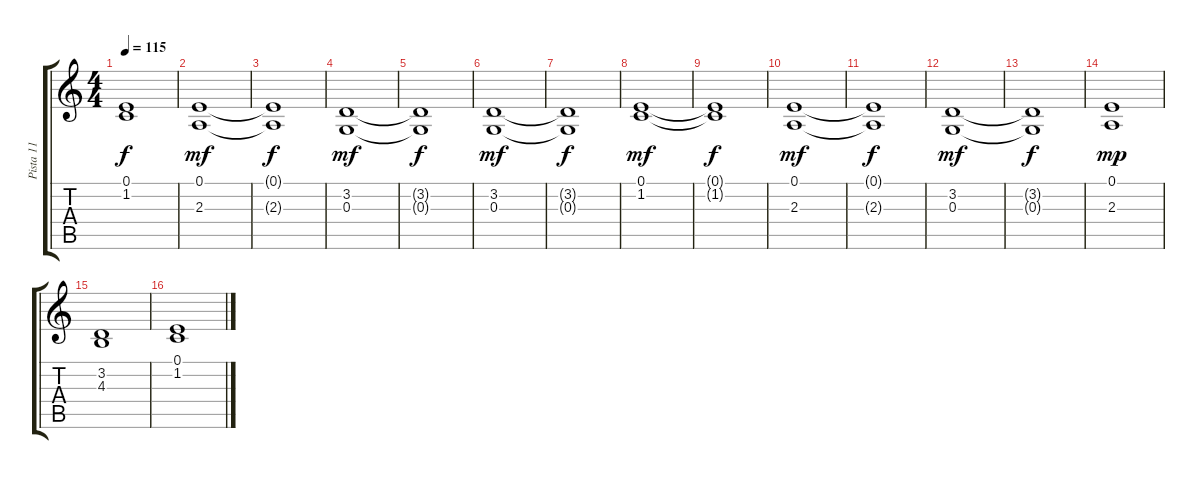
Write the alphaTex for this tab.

\track ("Pista 11" "Pista 11") {instrument pad4choir}
\staff {score tabs}
\tuning (E4 B3 G3 D3 A2 E2) {hide}
\ts (4 4)
\tempo 115
\clef g2
\ks c
(0.1{t} 1.2{t}).1{dy f} |
(0.1 2.3).1{dy mf} |
(0.1{t} 2.3{t}).1{dy f} |
(3.2 0.3).1{dy mf} |
(3.2{t} 0.3{t}).1{dy f} |
(3.2 0.3).1{dy mf} |
(3.2{t} 0.3{t}).1{dy f} |
(0.1 1.2).1{dy mf} |
(0.1{t} 1.2{t}).1{dy f} |
(0.1 2.3).1{dy mf} |
(0.1{t} 2.3{t}).1{dy f} |
(3.2 0.3).1{dy mf} |
(3.2{t} 0.3{t}).1{dy f} |
(0.1 2.3).1{dy mp} |
(3.2 4.3).1 |
(0.1 1.2).1
